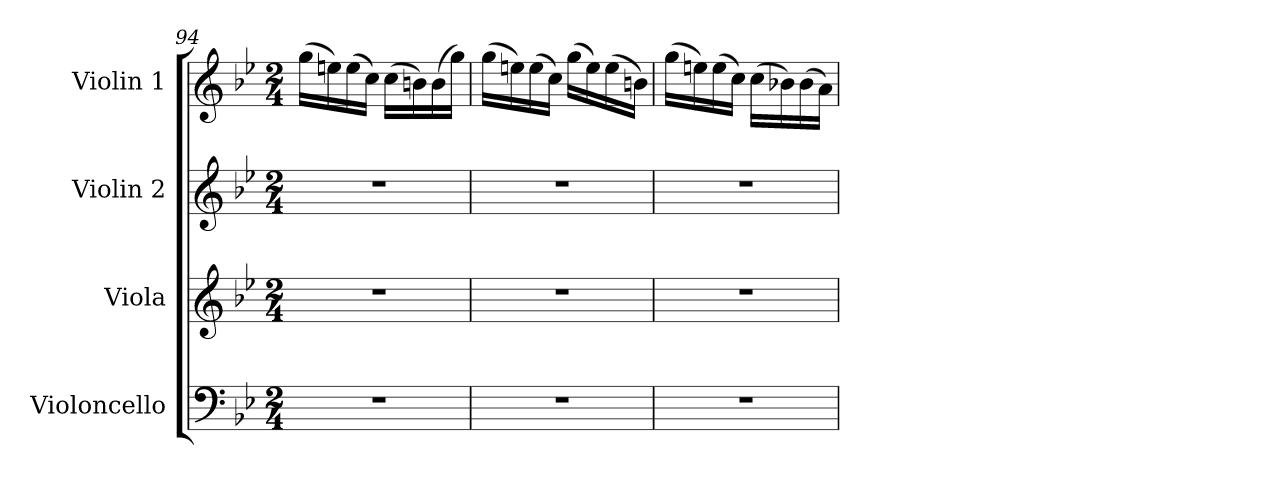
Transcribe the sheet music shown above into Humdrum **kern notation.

**kern	**kern	**kern	**kern
*part4	*part3	*part2	*part1
*staff4	*staff3	*staff2	*staff1
*I"Violoncello	*I"Viola	*I"Violin 2	*I"Violin 1
*I'Vc	*I'Vla	*I'Vln	*I'Vln
*clefF4	*clefG2	*clefG2	*clefG2
*k[b-e-]	*k[b-e-]	*k[b-e-]	*k[b-e-]
*M2/4	*M2/4	*M2/4	*M2/4
=94	=94	=94	=94
2r	2r	2r	(16gg\LL
.	.	.	16een\)
.	.	.	(16ee\
.	.	.	16cc\JJ)
.	.	.	(16cc\LL
.	.	.	16bn\)
.	.	.	(16b\
.	.	.	16gg\JJ)
=95	=95	=95	=95
2r	2r	2r	(16gg\LL
.	.	.	16een\)
.	.	.	(16ee\
.	.	.	16cc\JJ)
.	.	.	(16gg\LL
.	.	.	16ee\)
.	.	.	(16ee\
.	.	.	16bn\JJ)
=96	=96	=96	=96
2r	2r	2r	(16gg\LL
.	.	.	16een\)
.	.	.	(16ee\
.	.	.	16cc\JJ)
.	.	.	(16cc\LL
.	.	.	16b-X\)
.	.	.	(16b-\
.	.	.	16a\JJ)
=	=	=	=
*-	*-	*-	*-
